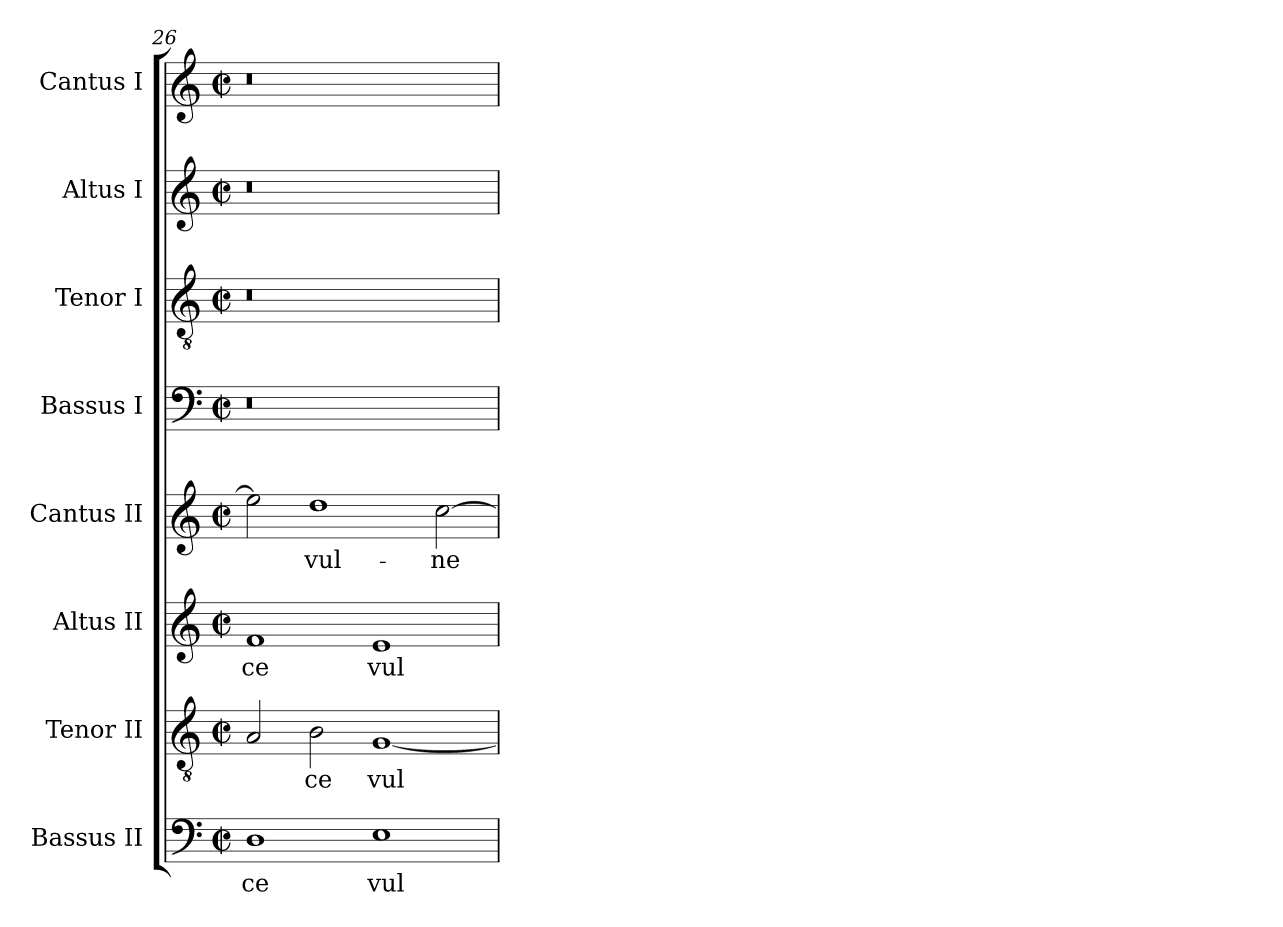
**kern	**text	**kern	**text	**kern	**text	**kern	**text	**kern	**kern	**kern	**kern
*part8	*part8	*part7	*part7	*part6	*part6	*part5	*part5	*part4	*part3	*part2	*part1
*staff8	*staff8	*staff7	*staff7	*staff6	*staff6	*staff5	*staff5	*staff4	*staff3	*staff2	*staff1
*I"Bassus II	*	*I"Tenor II	*	*I"Altus II	*	*I"Cantus II	*	*I"Bassus I	*I"Tenor I	*I"Altus I	*I"Cantus I
!!LO:PB:g=z
*clefF4	*	*clefGv2	*	*clefG2	*	*clefG2	*	*clefF4	*clefGv2	*clefG2	*clefG2
*M2/2	*	*M2/2	*	*M2/2	*	*M2/2	*	*M2/2	*M2/2	*M2/2	*M2/2
*met(c|)	*	*met(c|)	*	*met(c|)	*	*met(c|)	*	*met(c|)	*met(c|)	*met(c|)	*met(c|)
=26	=26	=26	=26	=26	=26	=26	=26	=26	=26	=26	=26
!	!LO:LY:b:cj	!	!	!	!LO:LY:b:cj	!	!	!	!	!	!
1D	-ce	2A/	.	1f	ce	2ee\]	.	0r	0r	0r	0r
!	!	!	!LO:LY:b:cj	!	!	!	!LO:LY:b:cj	!	!	!	!
.	.	2B\	ce	.	.	1dd	vul-	.	.	.	.
!	!LO:LY:b:cj	!	!LO:LY:b:cj	!	!LO:LY:b:cj	!	!	!	!	!	!
1E	vul	[<1G	vul-	1e	vul-	.	.	.	.	.	.
!	!	!	!	!	!	!	!LO:LY:b:cj	!	!	!	!
.	.	.	.	.	.	[>2cc\	-ne-	.	.	.	.
=	=	=	=	=	=	=	=	=	=	=	=
*-	*-	*-	*-	*-	*-	*-	*-	*-	*-	*-	*-
